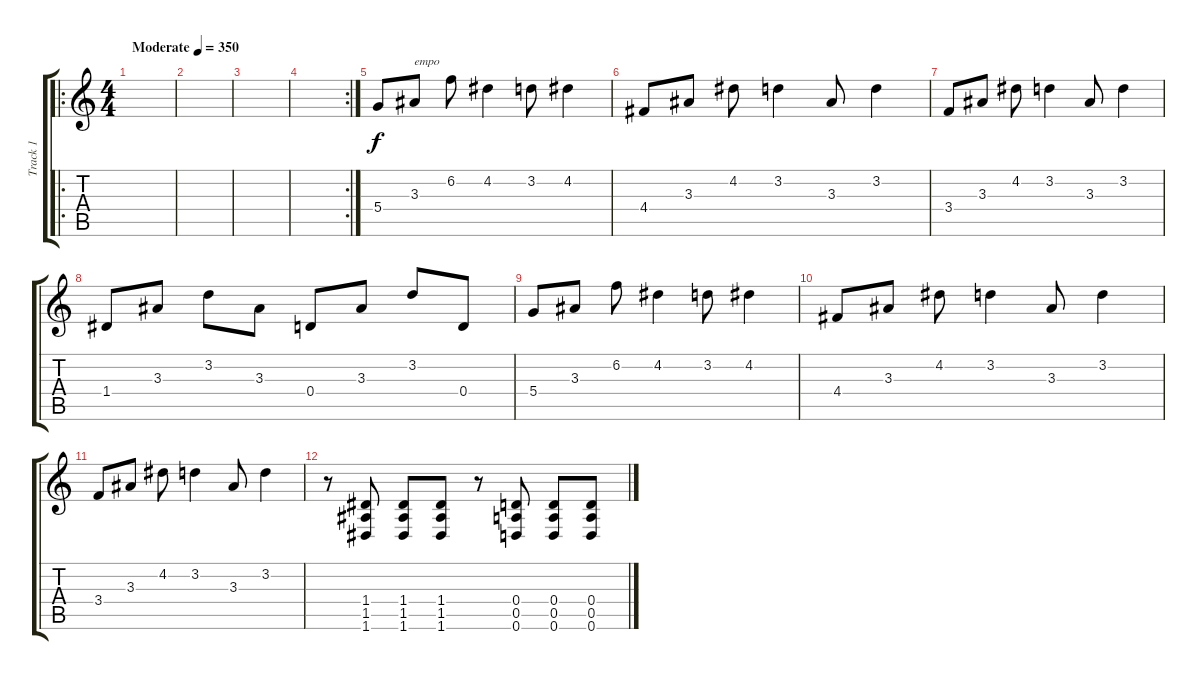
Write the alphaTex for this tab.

\track ("Track 1" "Track 1") {instrument acousticguitarsteel}
\staff {score tabs}
\tuning (E4 B3 G3 D3 A2 D2) {hide}
\ro
\ts (4 4)
\tempo (350 "Moderate")
\clef g2
\ks c
|
|
|
\rc 2
|
5.4.8 3.3.8{txt "empo"} 6.2.8 4.2.4 3.2.8 4.2.4 |
4.4.8 3.3.8 4.2.8 3.2.4 3.3.8 3.2.4 |
3.4.8 3.3.8 4.2.8 3.2.4 3.3.8 3.2.4 |
1.4.8 3.3.8 3.2.8 3.3.8 0.4.8 3.3.8 3.2.8 0.4.8 |
5.4.8 3.3.8 6.2.8 4.2.4 3.2.8 4.2.4 |
4.4.8 3.3.8 4.2.8 3.2.4 3.3.8 3.2.4 |
3.4.8 3.3.8 4.2.8 3.2.4 3.3.8 3.2.4 |
r.8 (1.4 1.5 1.6).8 (1.4 1.5 1.6).8 (1.4 1.5 1.6).8 r.8 (0.4 0.5 0.6).8 (0.4 0.5 0.6).8 (0.4 0.5 0.6).8
